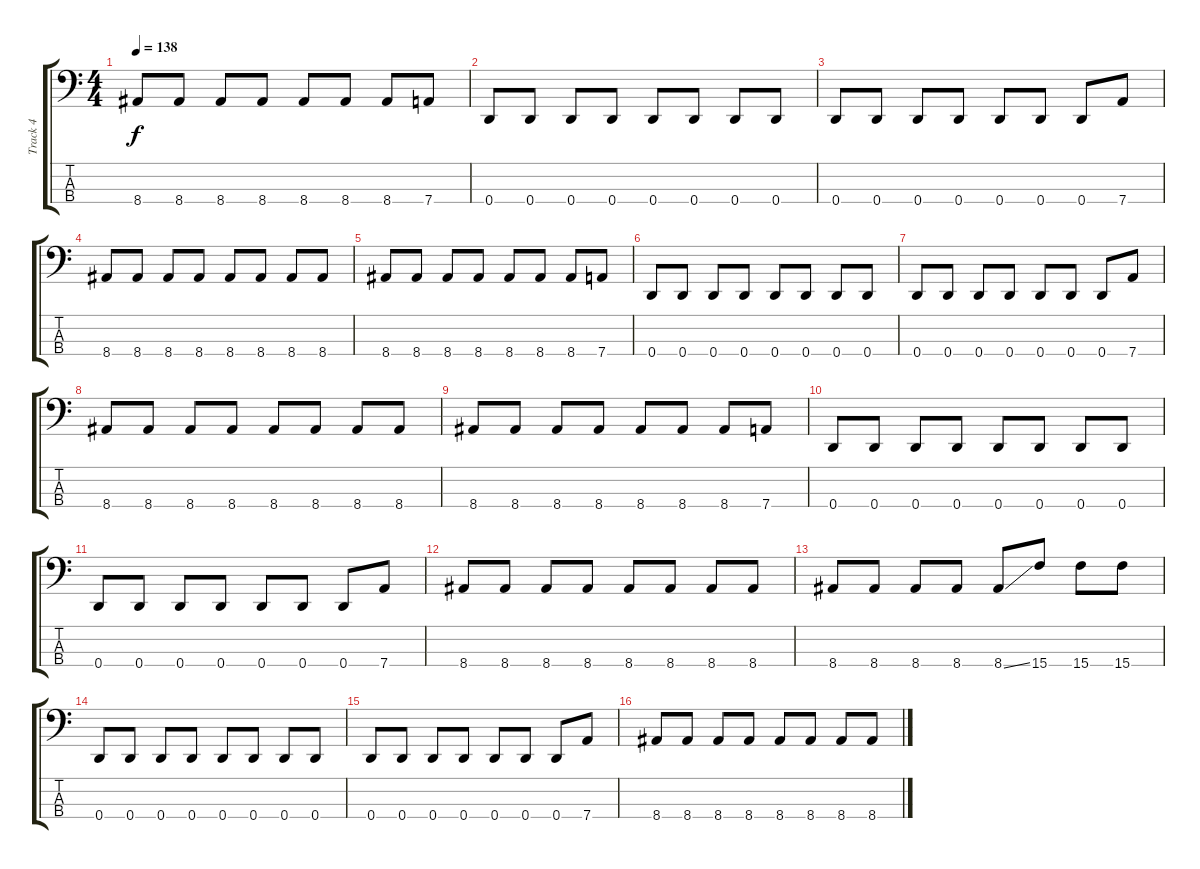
\track ("Track 4" "Track 4") {instrument electricbassfinger}
\staff {score tabs}
\tuning (G2 D2 A1 D1) {hide}
\ts (4 4)
\tempo 138
\clef f4
\ks c
8.4.8{dy f} 8.4.8 8.4.8 8.4.8 8.4.8 8.4.8 8.4.8 7.4.8 |
0.4.8 0.4.8 0.4.8 0.4.8 0.4.8 0.4.8 0.4.8 0.4.8 |
0.4.8 0.4.8 0.4.8 0.4.8 0.4.8 0.4.8 0.4.8 7.4.8 |
8.4.8 8.4.8 8.4.8 8.4.8 8.4.8 8.4.8 8.4.8 8.4.8 |
8.4.8 8.4.8 8.4.8 8.4.8 8.4.8 8.4.8 8.4.8 7.4.8 |
0.4.8 0.4.8 0.4.8 0.4.8 0.4.8 0.4.8 0.4.8 0.4.8 |
0.4.8 0.4.8 0.4.8 0.4.8 0.4.8 0.4.8 0.4.8 7.4.8 |
8.4.8 8.4.8 8.4.8 8.4.8 8.4.8 8.4.8 8.4.8 8.4.8 |
8.4.8 8.4.8 8.4.8 8.4.8 8.4.8 8.4.8 8.4.8 7.4.8 |
0.4.8 0.4.8 0.4.8 0.4.8 0.4.8 0.4.8 0.4.8 0.4.8 |
0.4.8 0.4.8 0.4.8 0.4.8 0.4.8 0.4.8 0.4.8 7.4.8 |
8.4.8 8.4.8 8.4.8 8.4.8 8.4.8 8.4.8 8.4.8 8.4.8 |
8.4.8 8.4.8 8.4.8 8.4.8 8.4{ss}.8 15.4.8 15.4.8 15.4.8 |
0.4.8 0.4.8 0.4.8 0.4.8 0.4.8 0.4.8 0.4.8 0.4.8 |
0.4.8 0.4.8 0.4.8 0.4.8 0.4.8 0.4.8 0.4.8 7.4.8 |
8.4.8 8.4.8 8.4.8 8.4.8 8.4.8 8.4.8 8.4.8 8.4.8
